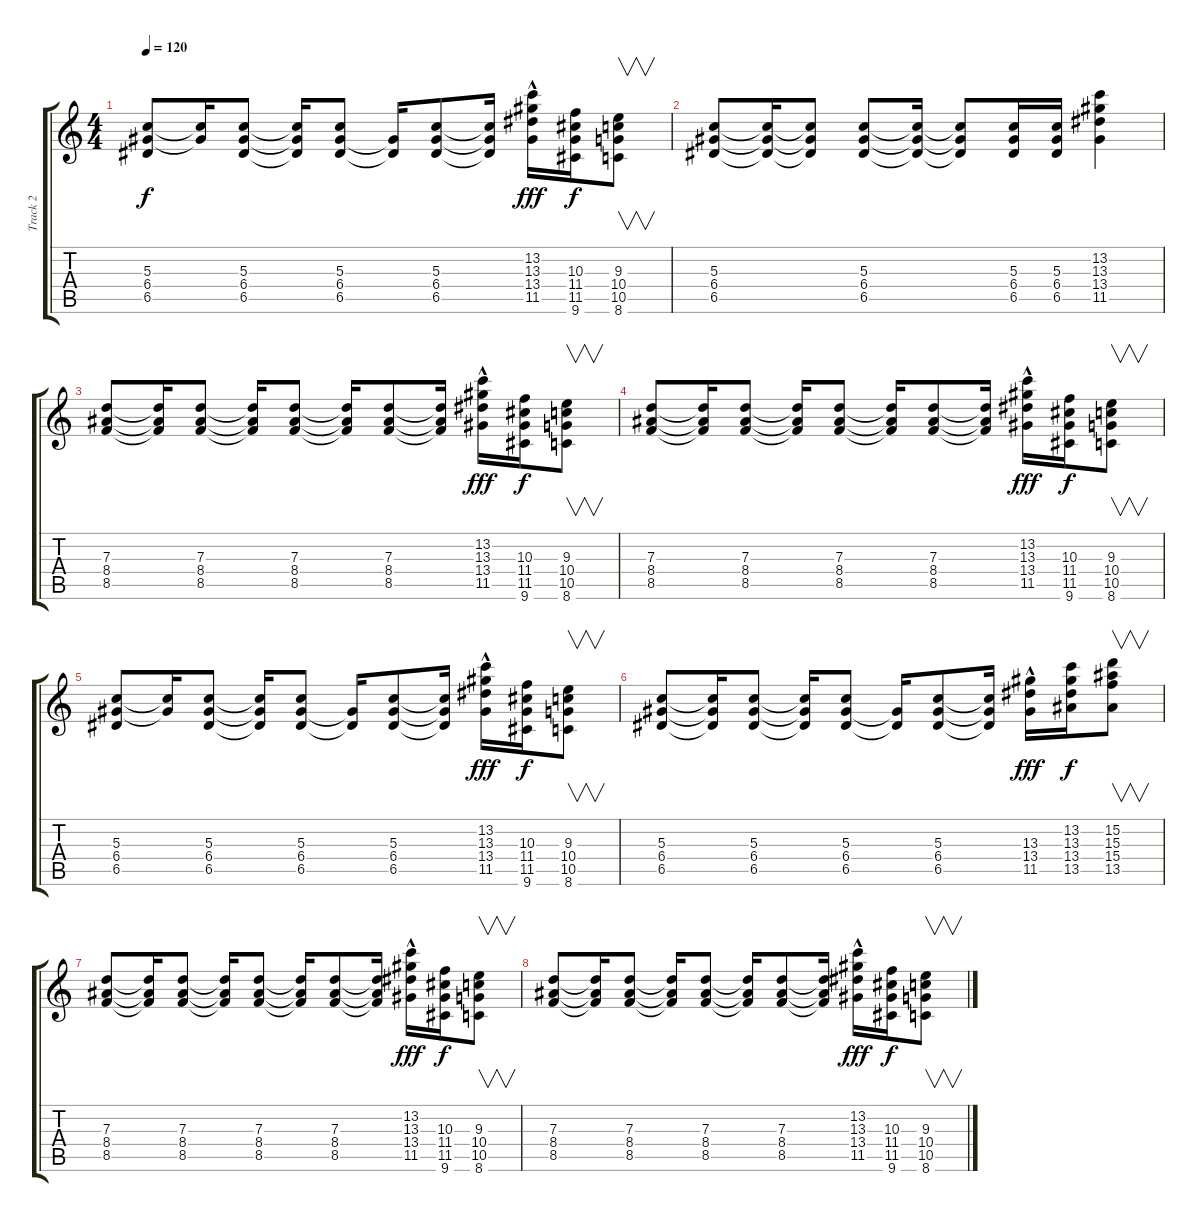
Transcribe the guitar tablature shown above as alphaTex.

\track ("Track 2" "Track 2") {instrument overdrivenguitar}
\staff {score tabs}
\tuning (E4 B3 G3 D3 A2 E2) {hide}
\ts (4 4)
\tempo 120
\clef g2
\ks c
(5.3 6.4 6.5).8{dy f} (5.3{t} 6.4{t}).16 (5.3 6.4 6.5).8 (5.3{t} 6.4{t} 6.5{t}).16 (5.3 6.4 6.5).8 (6.4{t} 6.5{t}).16 (5.3 6.4 6.5).8 (5.3{t} 6.4{t} 6.5{t}).16 (13.2 13.3 13.4{hac} 11.5).16{dy fff} (10.3 11.4 11.5 9.6).16{dy f} (9.3 10.4 10.5 8.6).8{v} |
(5.3 6.4 6.5).8 (5.3{t} 6.4{t} 6.5{t}).16 (5.3{t} 6.4{t} 6.5{t}).8 (5.3 6.4 6.5).8 (5.3{t} 6.4{t} 6.5{t}).16 (5.3{t} 6.4{t} 6.5{t}).8 (5.3 6.4 6.5).16 (5.3 6.4 6.5).16 (13.2 13.3 13.4 11.5).4 |
(7.3 8.4 8.5).8 (7.3{t} 8.4{t} 8.5{t}).16 (7.3 8.4 8.5).8 (7.3{t} 8.4{t} 8.5{t}).16 (7.3 8.4 8.5).8 (7.3{t} 8.4{t} 8.5{t}).16 (7.3 8.4 8.5).8 (7.3{t} 8.4{t} 8.5{t}).16 (13.2 13.3 13.4{hac} 11.5).16{dy fff} (10.3 11.4 11.5 9.6).16{dy f} (9.3 10.4 10.5 8.6).8{v} |
(7.3 8.4 8.5).8 (7.3{t} 8.4{t} 8.5{t}).16 (7.3 8.4 8.5).8 (7.3{t} 8.4{t} 8.5{t}).16 (7.3 8.4 8.5).8 (7.3{t} 8.4{t} 8.5{t}).16 (7.3 8.4 8.5).8 (7.3{t} 8.4{t} 8.5{t}).16 (13.2 13.3 13.4{hac} 11.5).16{dy fff} (10.3 11.4 11.5 9.6).16{dy f} (9.3 10.4 10.5 8.6).8{v} |
(5.3 6.4 6.5).8 (5.3{t} 6.4{t}).16 (5.3 6.4 6.5).8 (5.3{t} 6.4{t} 6.5{t}).16 (5.3 6.4 6.5).8 (6.4{t} 6.5{t}).16 (5.3 6.4 6.5).8 (5.3{t} 6.4{t} 6.5{t}).16 (13.2 13.3 13.4{hac} 11.5).16{dy fff} (10.3 11.4 11.5 9.6).16{dy f} (9.3 10.4 10.5 8.6).8{v} |
(5.3 6.4 6.5).8 (5.3{t} 6.4{t} 6.5{t}).16 (5.3 6.4 6.5).8 (5.3{t} 6.4{t} 6.5{t}).16 (5.3 6.4 6.5).8 (6.4{t} 6.5{t}).16 (5.3 6.4 6.5).8 (5.3{t} 6.4{t} 6.5{t}).16 (13.3 13.4{hac} 11.5).16{dy fff} (13.2 13.3 13.4 13.5).16{dy f} (15.2 15.3 15.4 13.5).8{v} |
(7.3 8.4 8.5).8 (7.3{t} 8.4{t} 8.5{t}).16 (7.3 8.4 8.5).8 (7.3{t} 8.4{t} 8.5{t}).16 (7.3 8.4 8.5).8 (7.3{t} 8.4{t} 8.5{t}).16 (7.3 8.4 8.5).8 (7.3{t} 8.4{t} 8.5{t}).16 (13.2 13.3 13.4{hac} 11.5).16{dy fff} (10.3 11.4 11.5 9.6).16{dy f} (9.3 10.4 10.5 8.6).8{v} |
(7.3 8.4 8.5).8 (7.3{t} 8.4{t} 8.5{t}).16 (7.3 8.4 8.5).8 (7.3{t} 8.4{t} 8.5{t}).16 (7.3 8.4 8.5).8 (7.3{t} 8.4{t} 8.5{t}).16 (7.3 8.4 8.5).8 (7.3{t} 8.4{t} 8.5{t}).16 (13.2 13.3 13.4{hac} 11.5).16{dy fff} (10.3 11.4 11.5 9.6).16{dy f} (9.3 10.4 10.5 8.6).8{v}
